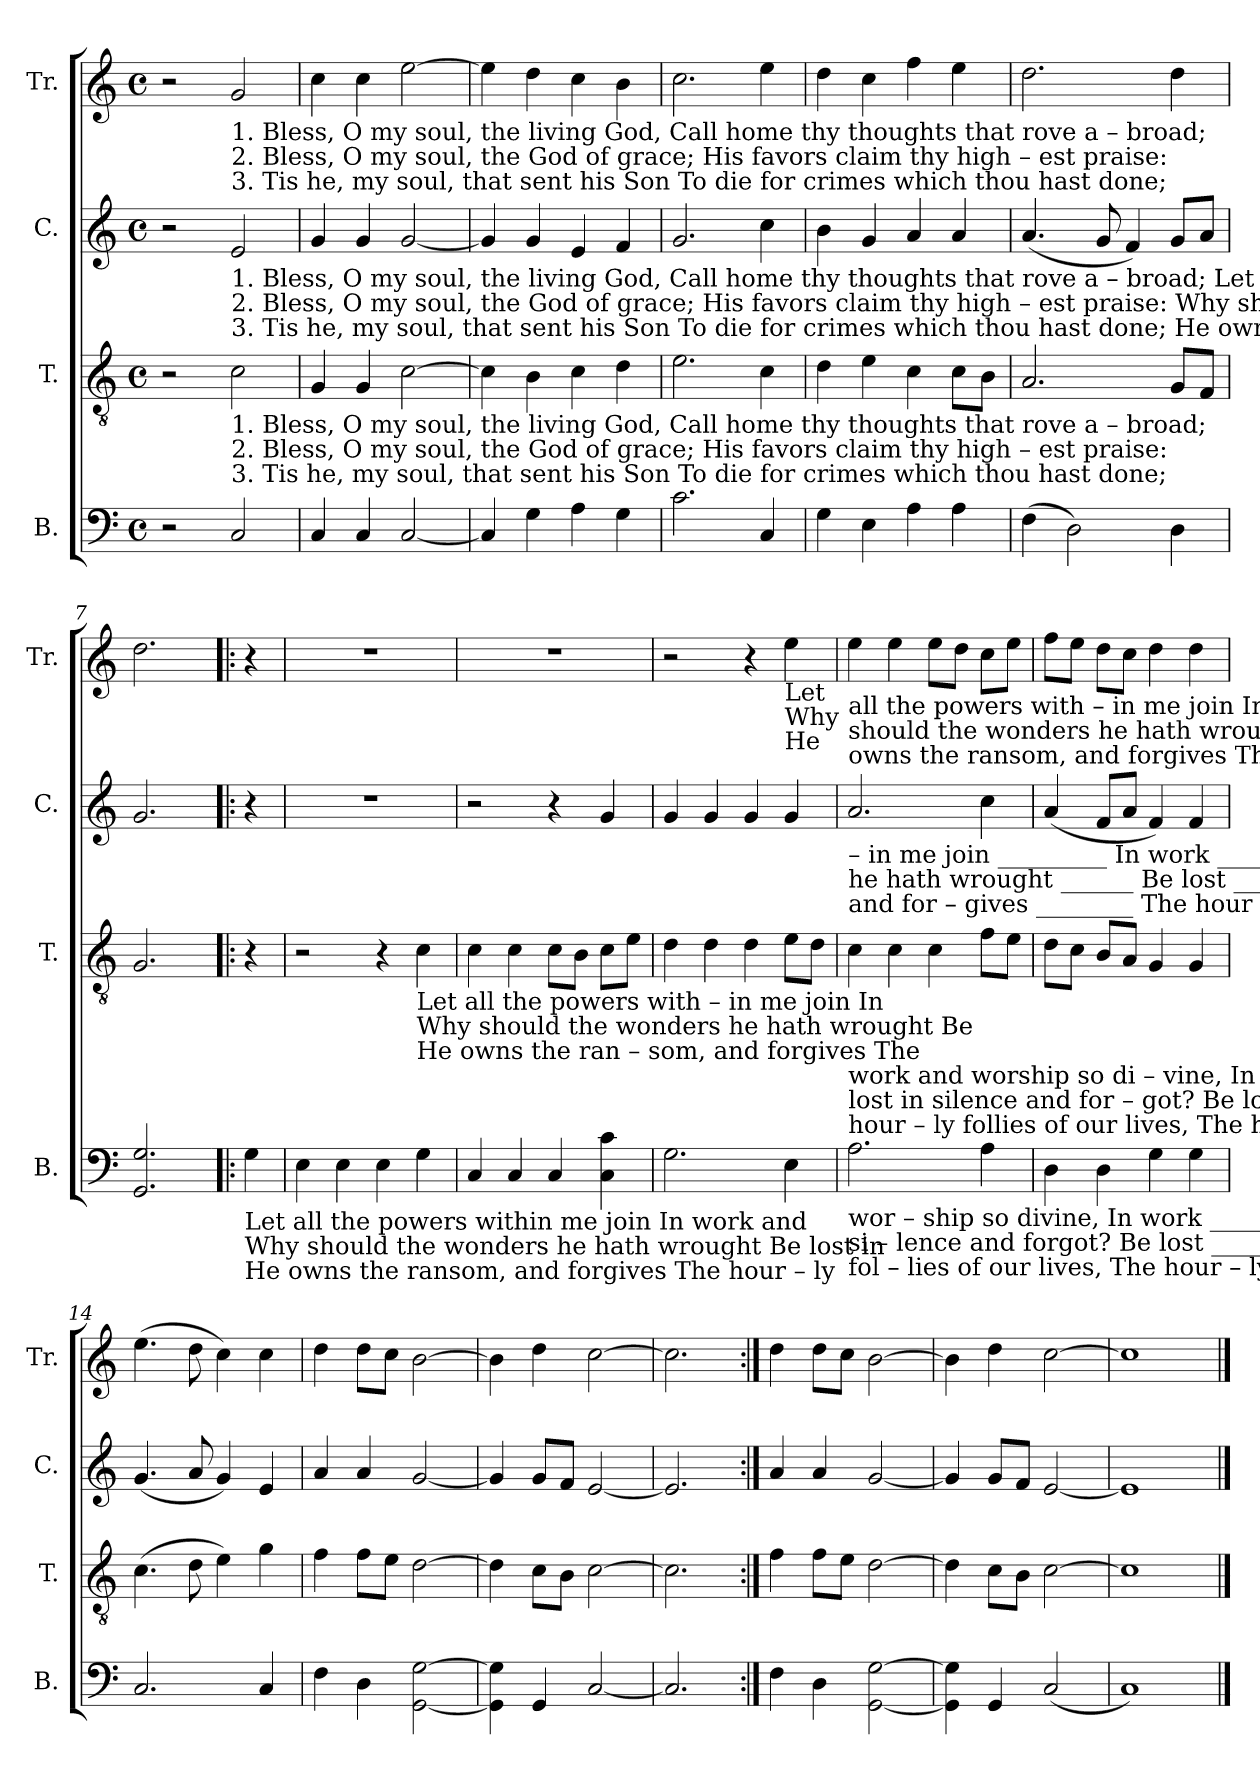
**kern	**kern	**kern	**kern
*part4	*part3	*part2	*part1
*staff4	*staff3	*staff2	*staff1
*I"B.	*I"T.	*I"C.	*I"Tr.
*I'B.	*I'T.	*I'C.	*I'Tr.
*clefF4	*clefGv2	*clefG2	*clefG2
*k[]	*k[]	*k[]	*k[]
*M4/4	*M4/4	*M4/4	*M4/4
*met(c)	*met(c)	*met(c)	*met(c)
*MM130	*MM130	*MM130	*MM130
=1	=1	=1	=1
2r	2r	2r	2r
!	!	!	!LO:TX:b:t=1. Bless, O my soul, the living God, Call home thy thoughts that rove    a  –   broad;
!	!	!	!LO:TX:b:t=2. Bless, O my soul, the God of grace; His favors claim  thy  high   –     est     praise&colon;
!	!	!	!LO:TX:b:t=3. Tis    he, my soul, that sent his Son  To die for crimes which thou      hast    done;
!	!	!LO:TX:b:t=1. Bless, O my soul, the living God, Call home thy thoughts that rove    a  –   broad;                                                                 Let   all the powers with –	!
!	!	!LO:TX:b:t=2. Bless, O my soul, the God of grace; His favors claim  thy  high   –     est     praise&colon;                                                                Why  should the wonders	!
!	!	!LO:TX:b:t=3. Tis    he, my soul, that sent his Son  To die for crimes which thou      hast    done;                                                                   He     owns  the  ransom,	!
!	!LO:TX:b:t=1. Bless, O my soul, the living God, Call home thy thoughts that rove    a  –   broad;	!	!
!	!LO:TX:b:t=2. Bless, O my soul, the God of grace; His favors claim  thy  high   –     est     praise&colon;	!	!
!	!LO:TX:b:t=3. Tis    he, my soul, that sent his Son  To die for crimes which thou      hast    done;	!	!
2C/	2c\	2e/	2g/
=2	=2	=2	=2
4C/	4G/	4g/	4cc\
4C/	4G/	4g/	4cc\
[2C/	[2c\	[2g/	[2ee\
=3	=3	=3	=3
4C/]	4c\]	4g/]	4ee\]
4G\	4B\	4g/	4dd\
4A\	4c\	4e/	4cc\
4G\	4d\	4f/	4b\
=4	=4	=4	=4
2.c\	2.e\	2.g/	2.cc\
4C/	4c\	4cc\	4ee\
=5	=5	=5	=5
4G\	4d\	4b\	4dd\
4E\	4e\	4g/	4cc\
4A\	4c\	4a/	4ff\
4A\	8c\L	4a/	4ee\
.	8B\J	.	.
=6	=6	=6	=6
(>4F\	2.A/	(<4.a/	2.dd\
2D\)	.	.	.
.	.	8g/	.
.	.	4f/)	.
4D\	8G/L	8g/L	4dd\
.	8F/J	8a/J	.
=7	=7	=7	=7
2.GG/ 2.G/	2.G/	2.g/	2.dd\
=8!|:	=8!|:	=8!|:	=8!|:
!LO:TX:b:t=Let all the powers within  me  join   In        work           and	!	!	!
!LO:TX:b:t=Why should the wonders he hath wrought Be        lost             in	!	!	!
!LO:TX:b:t=He owns the ransom, and forgives   The      hour     –     ly	!	!	!
4G\	4r	4r	4r
=9	=9	=9	=9
4E\	2r	1r	1r
4E\	.	.	.
4E\	4r	.	.
!	!LO:TX:b:t=Let   all    the  powers with – in  me  join    In	!	!
!	!LO:TX:b:t=Why should the wonders he hath wrought  Be	!	!
!	!LO:TX:b:t=He   owns  the  ran  –  som,  and  forgives  The	!	!
4G\	4c\	.	.
=10	=10	=10	=10
4C/	4c\	2r	1r
4C/	4c\	.	.
4C/	8c\L	4r	.
.	8B\J	.	.
4C\ 4c\	8c\L	4g/	.
.	8e\J	.	.
=11	=11	=11	=11
2.G\	4d\	4g/	2r
.	4d\	4g/	.
.	4d\	4g/	4r
!	!	!	!LO:TX:b:t=Let
!	!	!	!LO:TX:b:t=Why
!	!	!	!LO:TX:b:t=He
4E\	8e\L	4g/	4ee\
.	8d\J	.	.
!!LO:LB:g=z
=12	=12	=12	=12
!	!	!	!LO:TX:b:t=all    the   powers  with –  in    me  join    In    work ______ and   worship    so ______  di  –  vine.                     worship    so ______   di  –  vine.
!	!	!	!LO:TX:b:t=should  the  wonders he  hath wrought   Be     lost   ______   in     silence     and _____  for  – got?                      silence    and ______ for –  got?
!	!	!	!LO:TX:b:t=owns  the    ransom,      and     forgives   The   hour      –       ly      follies       of  _____  our    lives.                     follies       of ______  our   lives.
!	!	!LO:TX:b:t=– in                   me        join _________    In     work ______ and   worship    so ______  di  –  vine.                     worship    so ______   di   –   vine.	!
!	!	!LO:TX:b:t=he                  hath      wrought ______   Be     lost   ______   in     silence     and _____  for  – got?                      silence    and ______  for  –   got?	!
!	!	!LO:TX:b:t=and                  for    –   gives ________   The    hour      –       ly      follies       of  _____  our    lives.                     follies       of ______   our     lives.	!
!	!LO:TX:b:t=work  and   worship      so      di  – vine,  In    work ______ and   worship    so ______  di  –  vine.                      worship    so ______   di  –  vine.	!	!
!	!LO:TX:b:t=lost    in        silence      and    for – got?   Be     lost   ______   in     silence     and _____  for  – got?                       silence    and ______ for –  got?	!	!
!	!LO:TX:b:t=hour – ly      follies         of     our  lives,  The   hour      –       ly      follies       of  _____  our    lives.                       follies       of ______  our   lives.	!	!
!LO:TX:b:t=wor         –         ship      so        divine,     In     work ______ and   worship    so ______  di  –  vine.                     worship    so ______   di   –   vine.	!	!	!
!LO:TX:b:t=si             –         lence    and     forgot?     Be     lost   ______   in     silence     and _____  for  – got?                      silence    and ______  for  –   got?	!	!	!
!LO:TX:b:t=fol           –          lies        of    our  lives,  The    hour      –       ly      follies       of  _____  our    lives.                     follies       of ______   our     lives.	!	!	!
2.A\	4c\	2.a/	4ee\
.	4c\	.	4ee\
.	4c\	.	8ee\L
.	.	.	8dd\J
4A\	8f\L	4cc\	8cc\L
.	8e\J	.	8ee\J
=13	=13	=13	=13
4D\	8d\L	(<4a/	8ff\L
.	8c\J	.	8ee\J
4D\	8B/L	8f/L	8dd\L
.	8A/J	8a/J	8cc\J
4G\	4G/	4f/)	4dd\
4G\	4G/	4f/	4dd\
=14	=14	=14	=14
2.C/	(>4.c\	(<4.g/	(>4.ee\
.	8d\	8a/	8dd\
.	4e\)	4g/)	4cc\)
4C/	4g\	4e/	4cc\
=15	=15	=15	=15
4F\	4f\	4a/	4dd\
4D\	8f\L	4a/	8dd\L
.	8e\J	.	8cc\J
[2GG\ [2G\	[2d\	[2g/	[2b\
=16	=16	=16	=16
4GG\] 4G\]	4d\]	4g/]	4b\]
4GG/	8c\L	8g/L	4dd\
.	8B\J	8f/J	.
[2C/	[2c\	[2e/	[2cc\
=17	=17	=17	=17
2.C/]	2.c\]	2.e/]	2.cc\]
=18:|!	=18:|!	=18:|!	=18:|!
4F\	4f\	4a/	4dd\
4D\	8f\L	4a/	8dd\L
.	8e\J	.	8cc\J
[2GG\ [2G\	[2d\	[2g/	[2b\
=19	=19	=19	=19
4GG\] 4G\]	4d\]	4g/]	4b\]
4GG/	8c\L	8g/L	4dd\
.	8B\J	8f/J	.
(<2C/	[2c\	[2e/	[2cc\
=20	=20	=20	=20
1C)	1c]	1e]	1cc]
==	==	==	==
*-	*-	*-	*-
